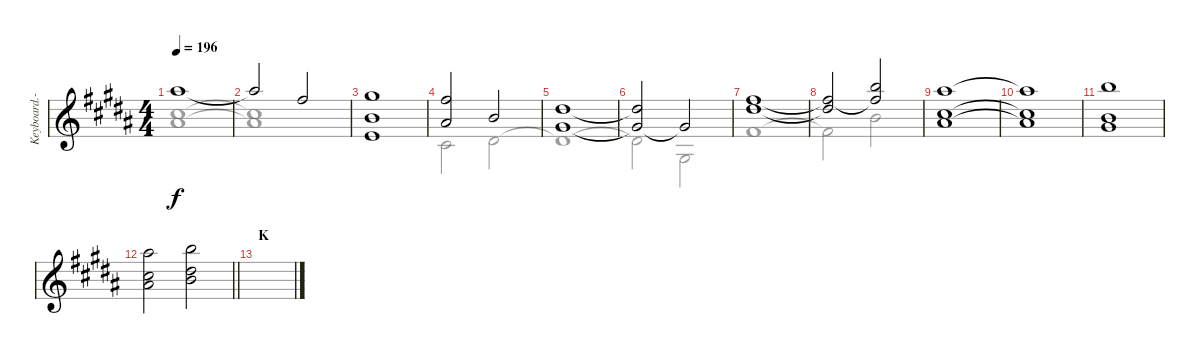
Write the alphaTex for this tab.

\track ("Keyboard.-I" "Keyboard.-") {instrument lead2sawtooth}
\staff {score}
\tuning (E4 B3 G3 D3 A2 E2 B1) {hide}
\voice
\ts (4 4)
\tempo 196
\clef g2
\ks b
18.1.1{dy f} |
18.1{t}.2 14.1.2 |
(16.1 12.2 9.3).1 |
(14.1 11.2).2 7.1.2 |
(11.1 9.2).1 |
(11.1{t} 9.2{t}).2 9.2{t}.2 |
(19.2 20.3).1 |
(19.2{t} 20.3{t}).2 (19.1 19.2{t}).2 |
(18.1 14.2 15.3).1 |
(18.1{t} 14.2{t} 15.3{t}).1 |
(19.1 16.3 18.4).1 |
\barLineRight lightlight
(18.1 14.2 15.3).2 (19.1 16.2 16.3).2 |
\section ("" "K")
|
|
|
\voice
\clef g2
\ottava regular
\simile none
\ks b
(14.2 15.3).1{dy f} |
(14.2{t} 15.3{t}).1 |
|
6.3.2 8.3.2 |
8.3{t}.1 |
8.3{t}.2 1.3.2 |
16.4.1 |
16.4{t}.2 16.3.2 |
|
|
|
\barLineRight lightlight
|
|
|
|
